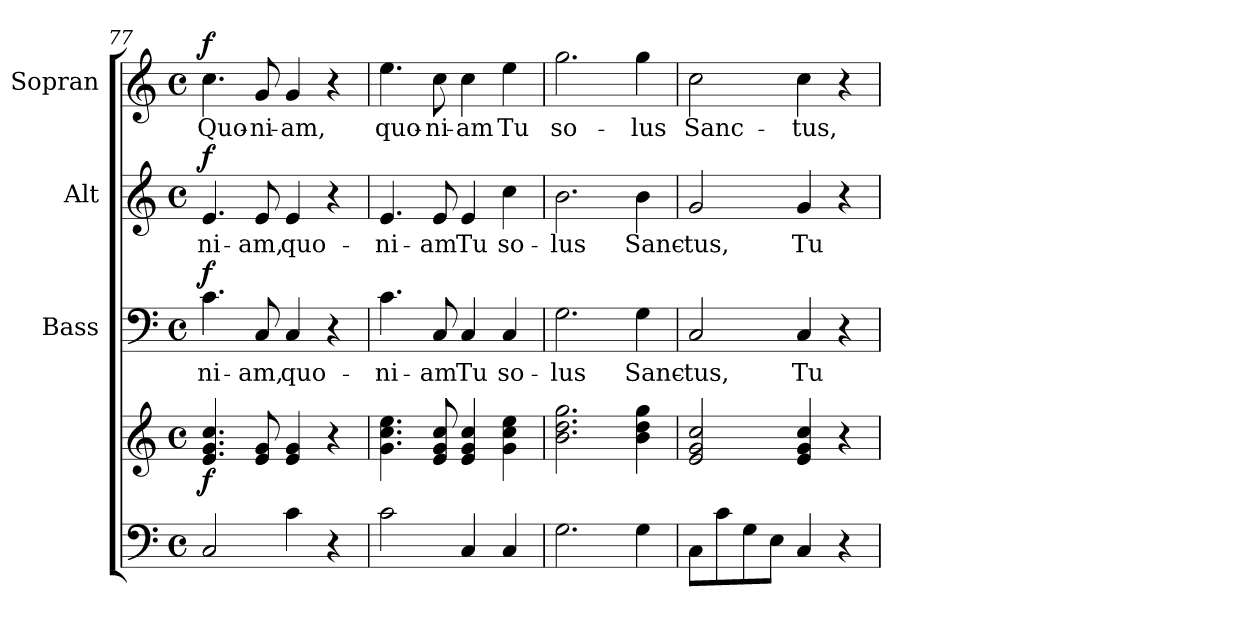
**kern	**kern	**dynam	**kern	**text	**dynam	**kern	**text	**dynam	**kern	**text	**dynam
*part4	*part4	*part4	*part3	*part3	*part3	*part2	*part2	*part2	*part1	*part1	*part1
*staff5	*staff4	*staff4/5	*staff3	*staff3	*staff3	*staff2	*staff2	*staff2	*staff1	*staff1	*staff1
*	*	*	*I"Bass	*	*	*I"Alt	*	*	*I"Sopran	*	*
*	*	*	*I'B.	*	*	*I'A.	*	*	*I'S.	*	*
*clefF4	*clefG2	*	*clefF4	*	*	*clefG2	*	*	*clefG2	*	*
*k[]	*k[]	*	*k[]	*	*	*k[]	*	*	*k[]	*	*
*C:	*C:	*	*C:	*	*	*C:	*	*	*C:	*	*
*M4/4	*M4/4	*	*M4/4	*	*	*M4/4	*	*	*M4/4	*	*
*met(c)	*met(c)	*	*met(c)	*	*	*met(c)	*	*	*met(c)	*	*
=77	=77	=77	=77	=77	=77	=77	=77	=77	=77	=77	=77
!	!	!LO:DY:b	!	!LO:LY:b	!LO:DY:a	!	!LO:LY:b	!LO:DY:a	!	!LO:LY:b	!LO:DY:a
2C/	4.e/ 4.g/ 4.cc/	f	4.c\	-ni-	f	4.e/	-ni-	f	4.cc\	Quo-	f
!	!	!	!	!LO:LY:b	!	!	!LO:LY:b	!	!	!LO:LY:b	!
.	8e/ 8g/	.	8C/	-am,	.	8e/	-am,	.	8g/	-ni-	.
!	!	!	!	!LO:LY:b	!	!	!LO:LY:b	!	!	!LO:LY:b	!
4c\	4e/ 4g/	.	4C/	quo-	.	4e/	quo-	.	4g/	-am,	.
4r	4r	.	4r	.	.	4r	.	.	4r	.	.
=78	=78	=78	=78	=78	=78	=78	=78	=78	=78	=78	=78
!	!	!	!	!LO:LY:b	!	!	!LO:LY:b	!	!	!LO:LY:b	!
2c\	4.g\ 4.cc\ 4.ee\	.	4.c\	-ni-	.	4.e/	-ni-	.	4.ee\	quo-	.
!	!	!	!	!LO:LY:b	!	!	!LO:LY:b	!	!	!LO:LY:b	!
.	8e/ 8g/ 8cc/	.	8C/	-am	.	8e/	-am	.	8cc\	-ni-	.
!	!	!	!	!LO:LY:b	!	!	!LO:LY:b	!	!	!LO:LY:b	!
4C/	4e/ 4g/ 4cc/	.	4C/	Tu	.	4e/	Tu	.	4cc\	-am	.
!	!	!	!	!LO:LY:b	!	!	!LO:LY:b	!	!	!LO:LY:b	!
4C/	4g\ 4cc\ 4ee\	.	4C/	so-	.	4cc\	so-	.	4ee\	Tu	.
!!LO:LB:g=z
=79	=79	=79	=79	=79	=79	=79	=79	=79	=79	=79	=79
!	!	!	!	!LO:LY:b	!	!	!LO:LY:b	!	!	!LO:LY:b	!
2.G\	2.b\ 2.dd\ 2.gg\	.	2.G\	-lus	.	2.b\	-lus	.	2.gg\	so-	.
!	!	!	!	!LO:LY:b	!	!	!LO:LY:b	!	!	!LO:LY:b	!
4G\	4b\ 4dd\ 4gg\	.	4G\	Sanc-	.	4b\	Sanc-	.	4gg\	-lus	.
=80	=80	=80	=80	=80	=80	=80	=80	=80	=80	=80	=80
!	!	!	!	!LO:LY:b	!	!	!LO:LY:b	!	!	!LO:LY:b	!
8C\L	2e/ 2g/ 2cc/	.	2C/	-tus,	.	2g/	-tus,	.	2cc\	Sanc-	.
8c\	.	.	.	.	.	.	.	.	.	.	.
8G\	.	.	.	.	.	.	.	.	.	.	.
8E\J	.	.	.	.	.	.	.	.	.	.	.
!	!	!	!	!LO:LY:b	!	!	!LO:LY:b	!	!	!LO:LY:b	!
4C/	4e/ 4g/ 4cc/	.	4C/	Tu	.	4g/	Tu	.	4cc\	-tus,	.
4r	4r	.	4r	.	.	4r	.	.	4r	.	.
=	=	=	=	=	=	=	=	=	=	=	=
*-	*-	*-	*-	*-	*-	*-	*-	*-	*-	*-	*-
